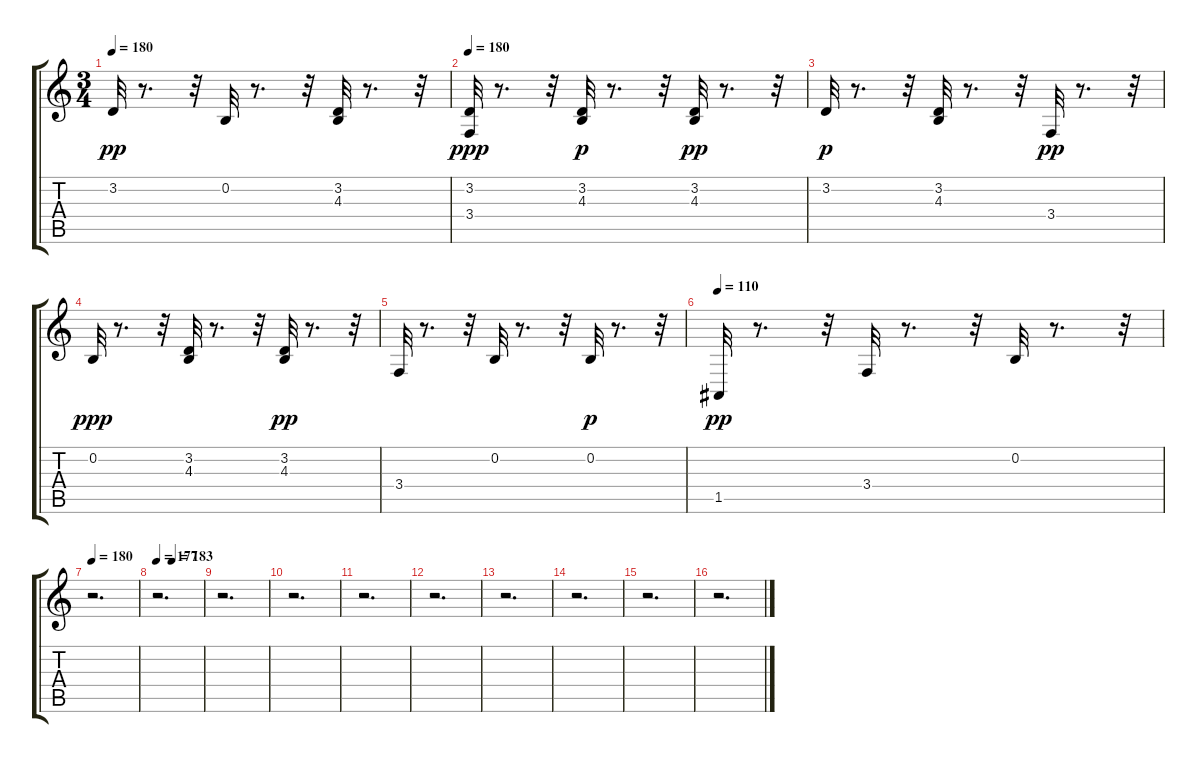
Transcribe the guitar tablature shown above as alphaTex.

\track "" {instrument acousticgrandpiano}
\staff {score tabs}
\tuning (E4 B3 G3 D3 A2 E2) {hide}
\ts (3 4)
\tempo 180
\clef g2
\ks c
3.2.32{dy pp} r.8{d} r.32 0.2.32 r.8{d} r.32 (3.2 4.3).32 r.8{d} r.32 |
\tempo 180
(3.2 3.4).32{dy ppp} r.8{d} r.32 (3.2 4.3).32{dy p} r.8{d} r.32 (3.2 4.3).32{dy pp} r.8{d} r.32 |
3.2.32{dy p} r.8{d} r.32 (3.2 4.3).32 r.8{d} r.32 3.4.32{dy pp} r.8{d} r.32 |
0.2.32{dy ppp} r.8{d} r.32 (3.2 4.3).32 r.8{d} r.32 (3.2 4.3).32{dy pp} r.8{d} r.32 |
3.4.32 r.8{d} r.32 0.2.32 r.8{d} r.32 0.2.32{dy p} r.8{d} r.32 |
\tempo 110
1.5.32{dy pp} r.8{d} r.32 3.4.32 r.8{d} r.32 0.2.32 r.8{d} r.32 |
\tempo 180
r.2{d} |
\tempo 177
\tempo (183 0.3333333333333333)
r.2{d} |
r.2{d} |
r.2{d} |
r.2{d} |
r.2{d} |
r.2{d} |
r.2{d} |
r.2{d} |
r.2{d}
